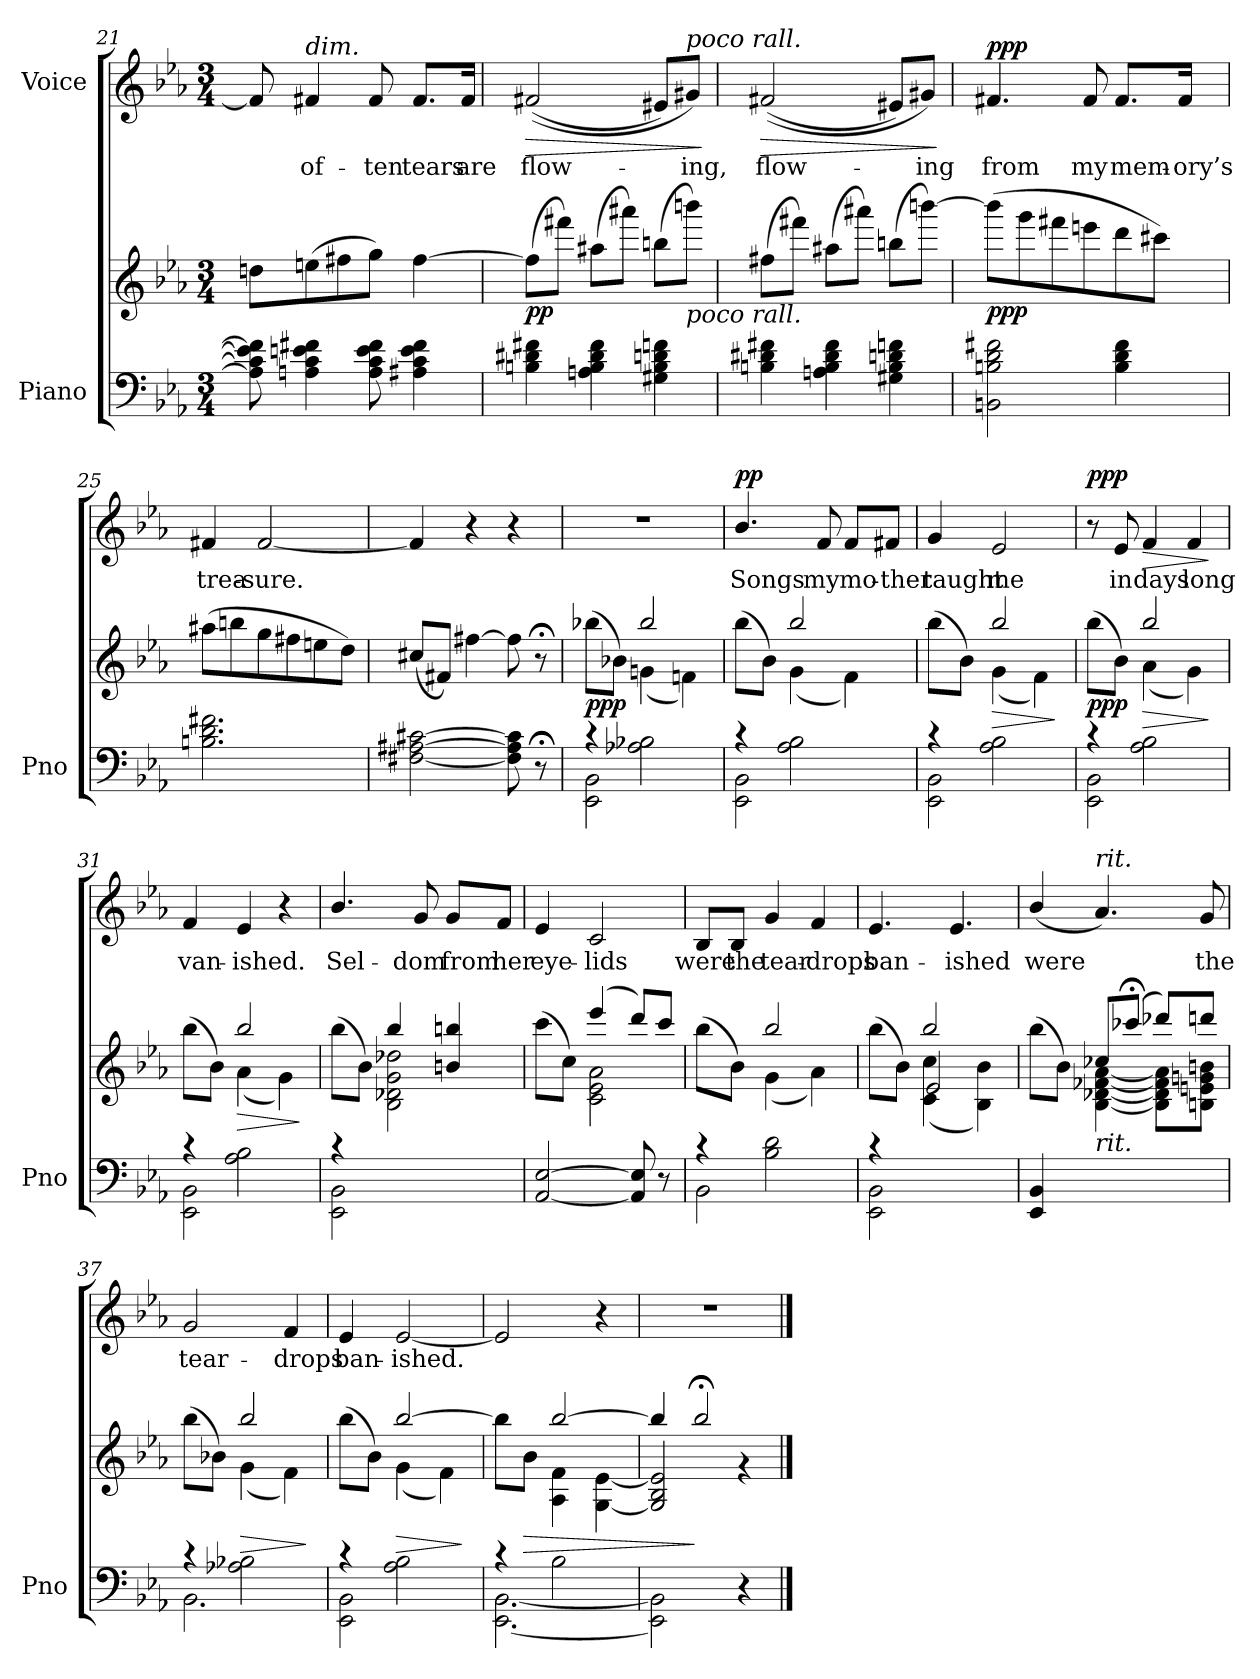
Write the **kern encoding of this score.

**kern	**kern	**dynam	**kern	**text	**dynam
*part2	*part2	*part2	*part1	*part1	*part1
*staff3	*staff2	*staff2/3	*staff1	*staff1	*staff1
*I"Piano	*	*	*I"Voice	*	*
*I'Pno	*	*	*	*	*
*clefF4	*clefG2	*	*clefG2	*	*
*k[b-e-a-]	*k[b-e-a-]	*	*k[b-e-a-]	*	*
*M3/4	*M3/4	*	*M3/4	*	*
=21	=21	=21	=21	=21	=21
8A\] 8c\] 8e\] 8f#\]	8ddn\L	.	8f#/]	.	.
!	!	!	!LO:TX:a:i:t=dim.	!	!
!	!	!	!	!LO:LY:b	!
4An\ 4c\ 4en\ 4f#X\	(8een\	.	4f#X/	of-	.
.	8ff#X\	.	.	.	.
!	!	!	!	!LO:LY:b	!
8A\ 8c\ 8e\ 8f#\	8gg\J)	.	8f#/	-ten	.
!	!	!	!	!LO:LY:b	!
4A#X\ 4c\ 4e\ 4f#\	[4ff#\	.	8.f#/L	tears	.
!	!	!	!	!LO:LY:b	!
.	.	.	16f#/Jk	are	.
=22	=22	=22	=22	=22	=22
!	!	!LO:DY:b	!	!LO:LY:b	!LO:HP:b
4Bn\ 4d#X\ 4f#X\	(8ff#\L]	pp	((>2f#X/	flow-	>
.	8fff#X\J)	.	.	.	.
4An\ 4B\ 4d#\ 4f#\	(8aa#X\L	.	.	.	.
.	8aaa#X\J)	.	.	.	.
4G#X\ 4B\ 4dn\ 4fn\	(8bbn\L	.	8e#X/L)	.	.
!	!	!	!LO:TX:a:i:t=poco rall.	!	!
!	!LO:TX:b:i:t=poco rall.	!	!	!	!
!	!	!	!	!LO:LY:b	!
.	8bbbn\J)	.	8g#X/J)	-ing,	.
.	.	.	.	.	]
=23	=23	=23	=23	=23	=23
!	!	!	!	!LO:LY:b	!LO:HP:b
4Bn\ 4d#X\ 4f#X\	(8ff#X\L	.	((>2f#X/	flow-	>
.	8fff#X\J)	.	.	.	.
4An\ 4B\ 4d#\ 4f#\	(8aa#X\L	.	.	.	.
.	8aaa#X\J)	.	.	.	.
4G#X\ 4B\ 4dn\ 4fn\	(8bbn\L	.	8e#X/L)	.	.
!	!	!	!	!LO:LY:b	!
.	[8bbbn\J)	.	8g#X/J)	-ing	.
.	.	.	.	.	]
!!LO:LB:g=z
=24	=24	=24	=24	=24	=24
!	!	!LO:DY:b	!	!LO:LY:b	!LO:DY:a
2BBn\ 2Bn\ 2d\ 2f#X\	(8bbb\L]	ppp	4.f#X/	from	ppp
.	8ggg\	.	.	.	.
.	8fff#X\	.	.	.	.
!	!	!	!	!LO:LY:b	!
.	8eeen\	.	8f#/	my	.
!	!	!	!	!LO:LY:b	!
4B\ 4d\ 4f#\	8ddd\	.	8.f#/L	mem-	.
.	8ccc#X\J)	.	.	.	.
!	!	!	!	!LO:LY:b	!
.	.	.	16f#/Jk	-ory’s	.
=25	=25	=25	=25	=25	=25
!	!	!	!	!LO:LY:b	!
2.Bn\ 2.d\ 2.f#X\	(8aa#X\L	.	4f#X/	trea-	.
.	8bbn\	.	.	.	.
!	!	!	!	!LO:LY:b	!
.	8gg\	.	[2f#/	-sure.	.
.	8ff#X\	.	.	.	.
.	8een\	.	.	.	.
.	8dd\J)	.	.	.	.
=26	=26	=26	=26	=26	=26
[2F#X\ [2A#X\ [2c#X\	(8cc#X/L	.	4f#/]	.	.
.	8f#X/J)	.	.	.	.
.	[4ff#X\	.	4r	.	.
8F#\] 8A#\] 8c#\]	8ff#\]	.	4r	.	.
8r;<	8r;<	.	.	.	.
=27	=27	=27	=27	=27	=27
*^	*^	*	*	*	*
!	!	!	!	!LO:DY:b	!	!	!
4r	2EE-\ 2BB-\	(8bb-X\L	4ryy	ppp	2.r	.	.
.	.	8b-X\J)	.	.	.	.	.
2A-X\ 2B-X\	.	2bb-/	(4gn\	.	.	.	.
.	4ryy	.	4fn\)	.	.	.	.
=28	=28	=28	=28	=28	=28	=28	=28
!	!	!	!	!	!	!LO:LY:b	!LO:DY:a
4r	2EE-\ 2BB-\	(8bb-\L	4ryy	.	4.b-/	Songs	pp
.	.	8b-\J)	.	.	.	.	.
2A-\ 2B-\	.	2bb-/	(4g\	.	.	.	.
!	!	!	!	!	!	!LO:LY:b	!
.	.	.	.	.	8f/	my	.
!	!	!	!	!	!	!LO:LY:b	!
.	4ryy	.	4f\)	.	8f/L	mo-	.
!	!	!	!	!	!	!LO:LY:b	!
.	.	.	.	.	8f#X/J	-ther	.
=29	=29	=29	=29	=29	=29	=29	=29
!	!	!	!	!	!	!LO:LY:b	!
4r	2EE-\ 2BB-\	(8bb-\L	4ryy	.	4g/	taught	.
.	.	8b-\J)	.	.	.	.	.
!	!	!	!	!LO:HP:b	!	!LO:LY:b	!
2A-\ 2B-\	.	2bb-/	(4g\	>	2e-/	me	.
.	4ryy	.	4f\)	.	.	.	.
*v	*v	*	*	*	*	*	*
*	*v	*v	*	*	*	*
.	.	]	.	.	.
!!LO:LB:g=z
=30	=30	=30	=30	=30	=30
*^	*^	*	*	*	*
!	!	!	!	!LO:DY:b	!	!	!LO:DY:a
4r	2EE-\ 2BB-\	(8bb-\L	4ryy	ppp	8r	.	ppp
!	!	!	!	!	!	!LO:LY:b	!
.	.	8b-\J)	.	.	8e-/	in	.
!	!	!	!	!LO:HP:b	!	!LO:LY:b	!LO:HP:b
2A-\ 2B-\	.	2bb-/	(4a-\	>	4f/	days	>
!	!	!	!	!	!	!LO:LY:b	!
.	4ryy	.	4g\)	.	4f/	long	.
*v	*v	*	*	*	*	*	*
*	*v	*v	*	*	*	*
.	.	]	.	.	]
=31	=31	=31	=31	=31	=31
*^	*^	*	*	*	*
!	!	!	!	!	!	!LO:LY:b	!
4r	2EE-\ 2BB-\	(8bb-\L	4ryy	.	4f/	van-	.
.	.	8b-\J)	.	.	.	.	.
!	!	!	!	!LO:HP:b	!	!LO:LY:b	!
2A-\ 2B-\	.	2bb-/	(4a-\	>	4e-/	-ished.	.
.	4ryy	.	4g\)	.	4r	.	.
*v	*v	*	*	*	*	*	*
*	*v	*v	*	*	*	*
.	.	]	.	.	.
=32	=32	=32	=32	=32	=32
*^	*^	*	*	*	*
!	!	!	!	!	!	!LO:LY:b	!
4r	2EE-\ 2BB-\	(8bb-\L	4ryy	.	4.b-/	Sel-	.
.	.	8b-\J)	.	.	.	.	.
4ryy	.	4bb-/	2B-\ 2d-X\ 2g\ 2dd-X\	.	.	.	.
!	!	!	!	!	!	!LO:LY:b	!
.	.	.	.	.	8g/	-dom	.
!	!	!	!	!	!	!LO:LY:b	!
4ryy	4ryy	4bn/ 4bbn/	.	.	8g/L	from	.
!	!	!	!	!	!	!LO:LY:b	!
.	.	.	.	.	8f/J	her	.
*v	*v	*	*	*	*	*	*
=33	=33	=33	=33	=33	=33	=33
!	!	!	!	!	!LO:LY:b	!
[2AA-/ [2E-/	(8ccc\L	4ryy	.	4e-/	eye-	.
.	8cc\J)	.	.	.	.	.
!	!	!	!	!	!LO:LY:b	!
.	(4eee-/	2c\ 2e-\ 2a-\	.	2c/	-lids	.
8AA-/] 8E-/]	8ddd/L)	.	.	.	.	.
8r	8ccc/J	.	.	.	.	.
=34	=34	=34	=34	=34	=34	=34
*^	*	*	*	*	*	*
!	!	!	!	!	!	!LO:LY:b	!
4r	2BB-\	(8bb-\L	4ryy	.	8B-/L	were	.
!	!	!	!	!	!	!LO:LY:b	!
.	.	8b-\J)	.	.	8B-/J	the	.
!	!	!	!	!	!	!LO:LY:b	!
2B-\ 2d\	.	2bb-/	(4g\	.	4g/	tear-	.
!	!	!	!	!	!	!LO:LY:b	!
.	4ryy	.	4a-\)	.	4f/	-drops	.
=35	=35	=35	=35	=35	=35	=35	=35
*	*	*	*^	*	*	*	*
!	!	!	!	!	!	!	!LO:LY:b	!
4r	2EE-\ 2BB-\	(8bb-\L	4ryy	4ryy	.	4.e-/	ban-	.
.	.	8b-\J)	.	.	.	.	.	.
4ryy	.	2bb-/	(4c\ 4cc\	2e-/	.	.	.	.
!	!	!	!	!	!	!	!LO:LY:b	!
.	.	.	.	.	.	4.e-/	-ished	.
4ryy	4ryy	.	4B-\ 4b-\)	.	.	.	.	.
*	*	*	*v	*v	*	*	*	*
!!LO:LB:g=z
=36	=36	=36	=36	=36	=36	=36	=36
!	!	!	!	!	!	!LO:LY:b	!
*v	*v	*	*	*	*	*	*
4EE-/ 4BB-/	(8bb-\L	4ryy	.	(4b-/	were	.
.	8b-\J)	.	.	.	.	.
!	!	!	!	!LO:TX:a:i:t=rit.	!	!
!	!LO:TX:b:i:t=rit.	!	!	!	!	!
2ryy	8cc-X/L	[4B-\ [4d-X\ [<4f-X\ [<4a-\	.	4.a-/)	.	.
.	(>8ccc-X;</J	.	.	.	.	.
.	8ddd-X/L)	8B-\] 8d-\] 8f-\] 8a-\]L	.	.	.	.
!	!	!	!	!	!LO:LY:b	!
.	8dddn/J	8Bn\ 8en\ 8gn\ 8bn\J	.	8g/	the	.
=37	=37	=37	=37	=37	=37	=37
*^	*	*	*	*	*	*
!	!	!	!	!	!	!LO:LY:b	!
4r	2.BB-\	(8bb-\L	4ryy	.	2g/	tear-	.
.	.	8b-X\J)	.	.	.	.	.
!	!	!	!	!LO:HP:b	!	!	!
2A-X\ 2B-X\	.	2bb-/	(4g\	>	.	.	.
!	!	!	!	!	!	!LO:LY:b	!
.	.	.	4f\)	.	4f/	-drops	.
*v	*v	*	*	*	*	*	*
*	*v	*v	*	*	*	*
.	.	]	.	.	.
=38	=38	=38	=38	=38	=38
*^	*^	*	*	*	*
!	!	!	!	!	!	!LO:LY:b	!
4r	2EE-\ 2BB-\	(8bb-\L	4ryy	.	4e-/	ban-	.
.	.	8b-\J)	.	.	.	.	.
!	!	!	!	!LO:HP:b	!	!LO:LY:b	!
2A-\ 2B-\	.	[2bb-/	(4g\	>	[2e-/	-ished.	.
.	4ryy	.	4f\)	.	.	.	.
*v	*v	*	*	*	*	*	*
*	*v	*v	*	*	*	*
.	.	]	.	.	.
=39	=39	=39	=39	=39	=39
*^	*^	*	*	*	*
4r	[2.EE-\ [2.BB-\	8bb-\L]	4ryy	.	2e-/]	.	.
!	!	!	!	!LO:HP:b	!	!	!
.	.	8b-\J	.	>	.	.	.
2B-\	.	[2bb-/	4A-\ 4f\	.	.	.	.
.	.	.	[4G\ [>4e-\	.	4r	.	.
=40	=40	=40	=40	=40	=40	=40	=40
*	*	*	*^	*	*	*	*
2ryy	2EE-\] 2BB-\]	4bb-/]	2ryy	2G/] 2B-/ 2e-/]	.	2.r	.	.
.	.	2bb-;</	.	.	]	.	.	.
4r	4ryy	.	4r	4ryy	.	.	.	.
*v	*v	*	*	*	*	*	*	*
*	*v	*v	*v	*	*	*	*
==	==	==	==	==	==
*-	*-	*-	*-	*-	*-
